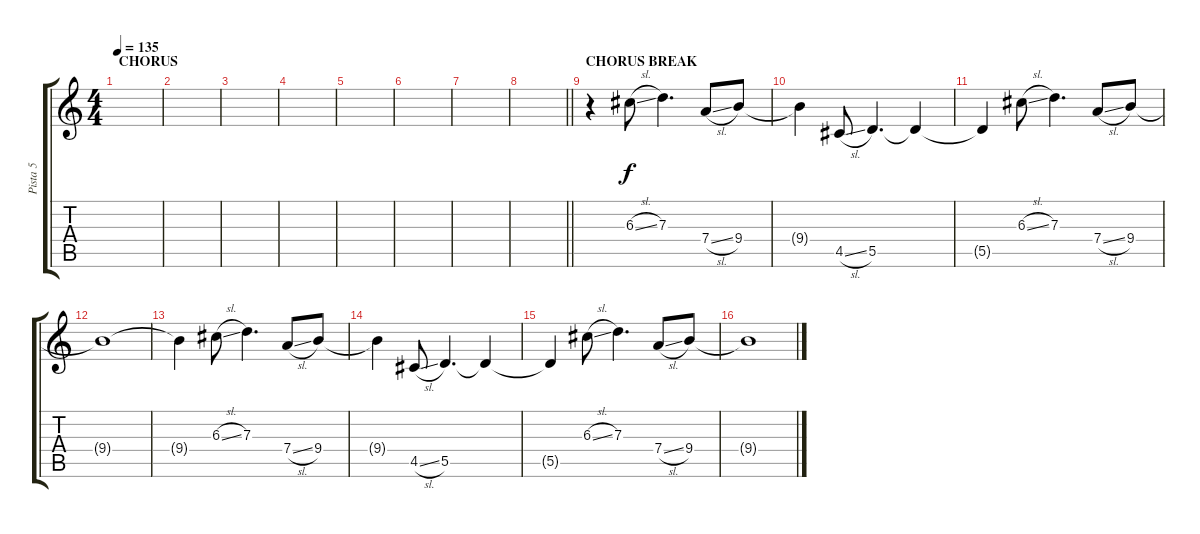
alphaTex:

\track ("Pista 5" "Pista 5") {instrument distortionguitar}
\staff {score tabs}
\tuning (E4 B3 G3 D3 A2 E2) {hide}
\ts (4 4)
\section ("" "CHORUS")
\tempo 135
\clef g2
\ks c
|
|
|
|
|
|
|
\barLineRight lightlight
|
\section ("" "CHORUS BREAK")
r.4 6.3{sl}.8 7.3.4{d} 7.4{sl}.8 9.4.8 |
9.4{t}.4 4.5{sl}.8 5.5.4{d} 5.5{t}.4 |
5.5{t}.4 6.3{sl}.8 7.3.4{d} 7.4{sl}.8 9.4.8 |
9.4{t}.1 |
9.4{t}.4 6.3{sl}.8 7.3.4{d} 7.4{sl}.8 9.4.8 |
9.4{t}.4 4.5{sl}.8 5.5.4{d} 5.5{t}.4 |
5.5{t}.4 6.3{sl}.8 7.3.4{d} 7.4{sl}.8 9.4.8 |
9.4{t}.1
